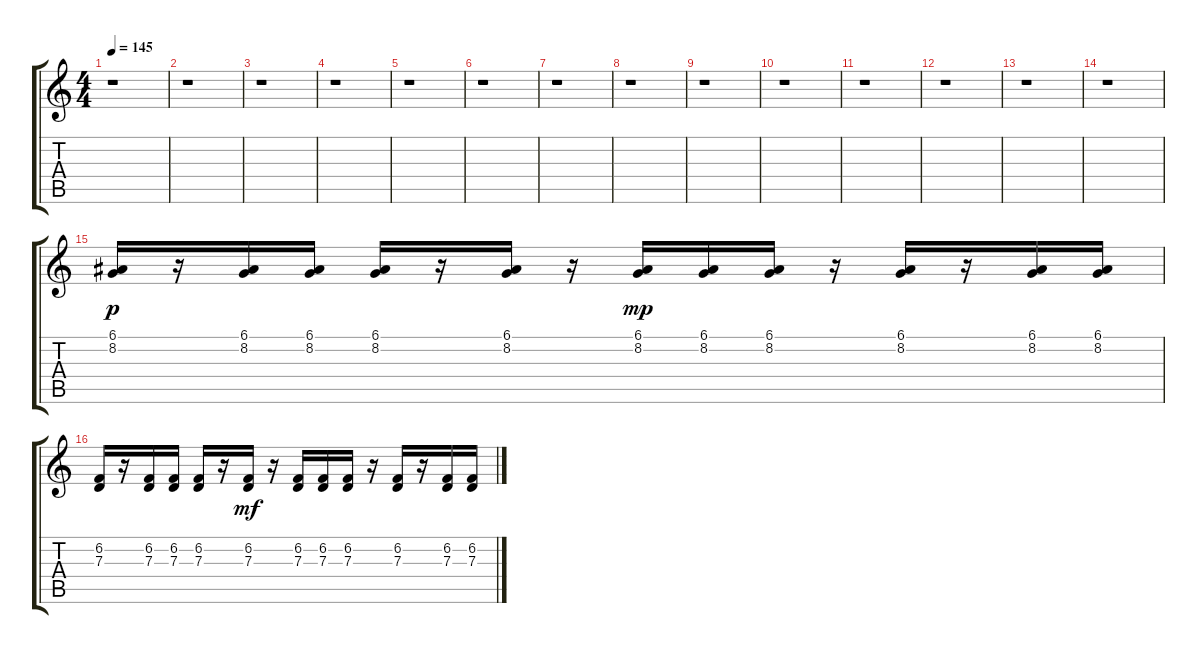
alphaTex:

\track "" {instrument marimba}
\staff {score tabs}
\tuning (E4 B3 G3 D3 A2 E2) {hide}
\ts (4 4)
\tempo 145
\clef g2
\ks c
r.1{dy fff} |
r.1 |
r.1 |
r.1 |
r.1 |
r.1 |
r.1 |
r.1 |
r.1 |
r.1 |
r.1 |
r.1 |
r.1 |
r.1 |
(6.1 8.2).16{dy p} r.16 (6.1 8.2).16 (6.1 8.2).16 (6.1 8.2).16 r.16 (6.1 8.2).16 r.16 (6.1 8.2).16{dy mp} (6.1 8.2).16 (6.1 8.2).16 r.16 (6.1 8.2).16 r.16 (6.1 8.2).16 (6.1 8.2).16 |
(6.2 7.3).16 r.16 (6.2 7.3).16 (6.2 7.3).16 (6.2 7.3).16 r.16 (6.2 7.3).16{dy mf} r.16 (6.2 7.3).16 (6.2 7.3).16 (6.2 7.3).16 r.16 (6.2 7.3).16 r.16 (6.2 7.3).16 (6.2 7.3).16
